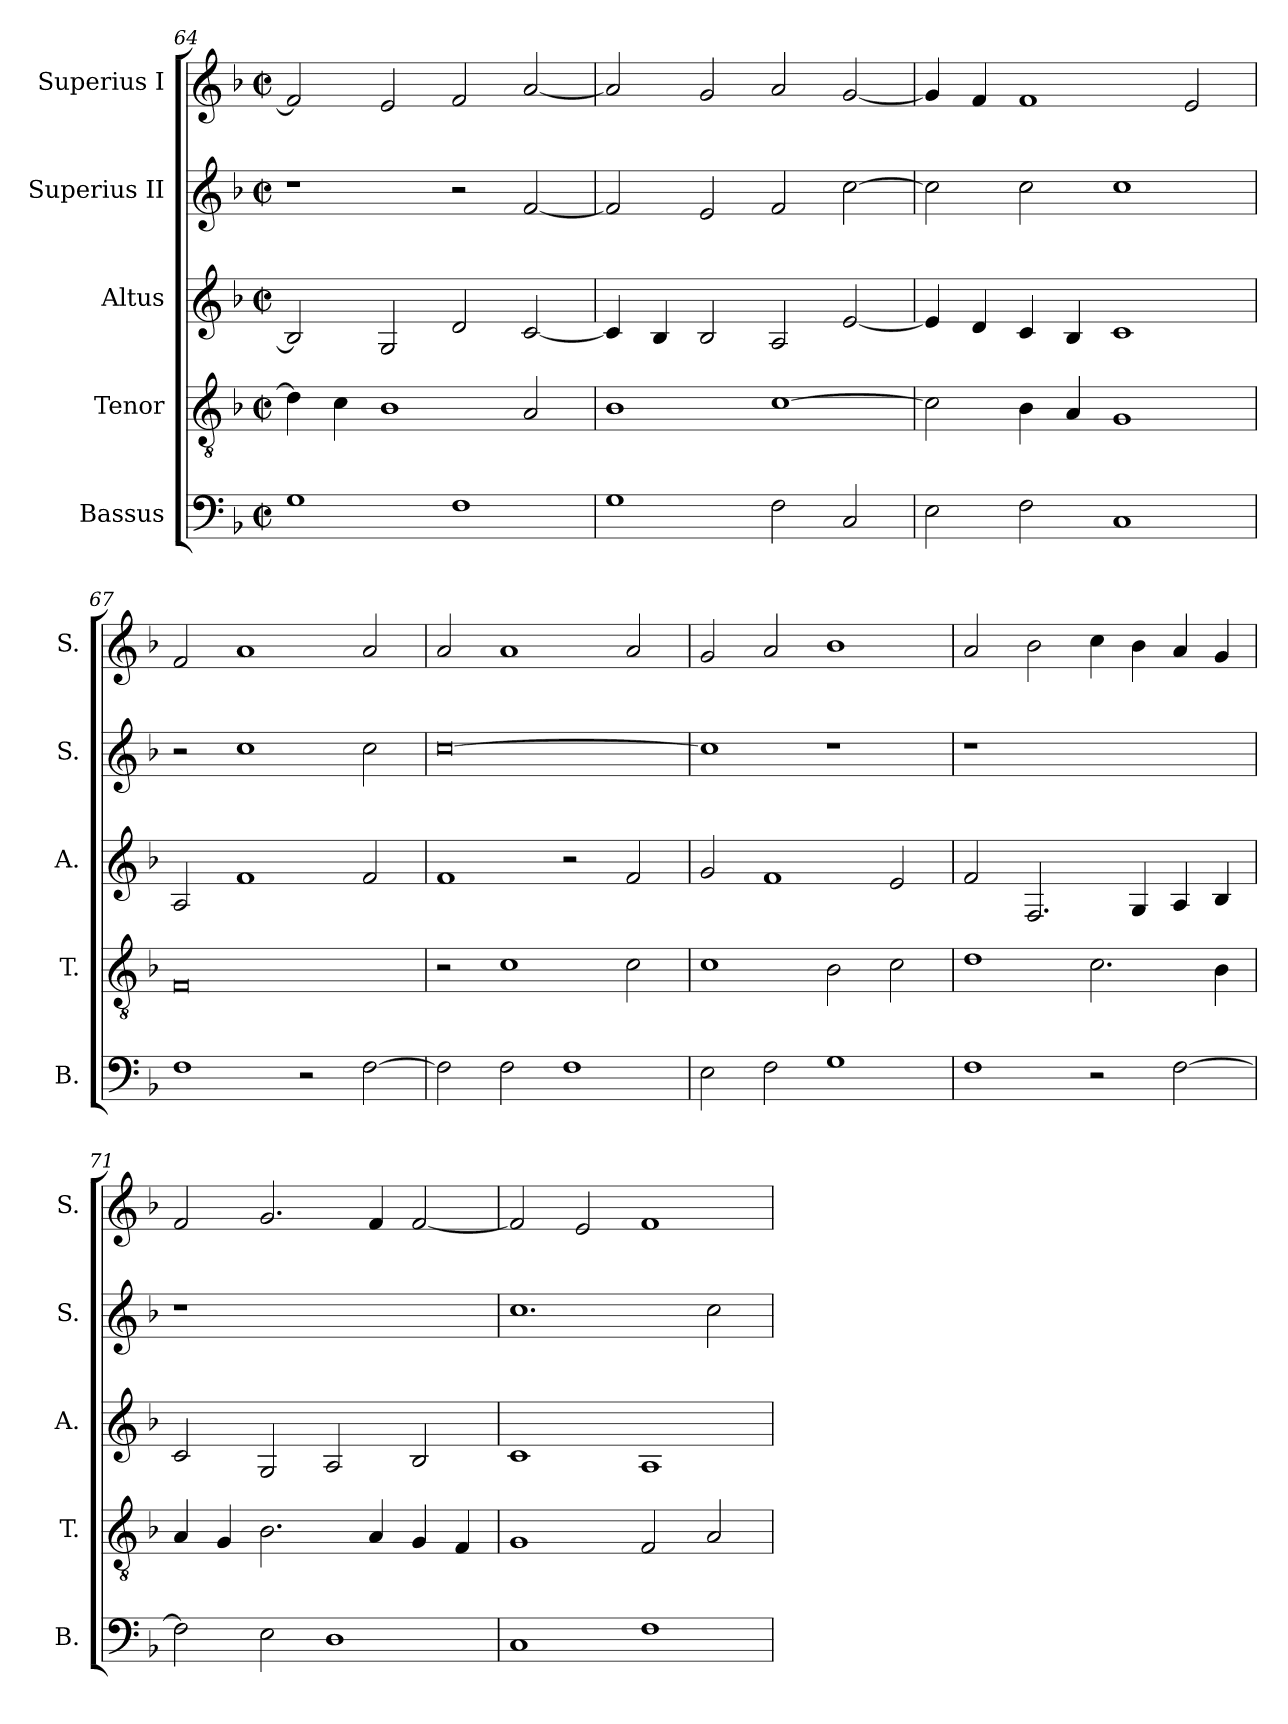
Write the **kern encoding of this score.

**kern	**kern	**kern	**kern	**kern
*part5	*part4	*part3	*part2	*part1
*staff5	*staff4	*staff3	*staff2	*staff1
*I"Bassus	*I"Tenor	*I"Altus	*I"Superius II	*I"Superius I
*I'B.	*I'T.	*I'A.	*I'S.	*I'S.
!!LO:LB:g=z
*clefF4	*clefGv2	*clefG2	*clefG2	*clefG2
*	*ITrd7c12	*	*	*
*k[b-]	*k[b-]	*k[b-]	*k[b-]	*k[b-]
*F:	*F:	*F:	*F:	*F:
*M2/2	*M2/2	*M2/2	*M2/2	*M2/2
*met(c|)	*met(c|)	*met(c|)	*met(c|)	*met(c|)
=64	=64	=64	=64	=64
1Gi	4Di\]	2B-i/]	1r	2fi/]
.	4Ci\	.	.	.
.	1BB-i	2Gi/	.	2ei/
1Fi	.	2di/	2r	2fi/
.	2AAi/	[<2ci/	[<2fi/	[<2ai/
=65	=65	=65	=65	=65
1Gi	1BB-i	4ci/]	2fi/]	2ai/]
.	.	4B-i/	.	.
.	.	2B-i/	2ei/	2gi/
2Fi\	[>1Ci	2Ai/	2fi/	2ai/
2Ci/	.	[<2ei/	[>2cci\	[<2gi/
=66	=66	=66	=66	=66
2Ei\	2Ci\]	4ei/]	2cci\]	4gi/]
.	.	4di/	.	4fi/
2Fi\	4BB-i\	4ci/	2cci\	1fi
.	4AAi/	4B-i/	.	.
1Ci	1GGi	1ci	1cci	.
.	.	.	.	2ei/
=67	=67	=67	=67	=67
1Fi	0FFi	2Ai/	2r	2fi/
.	.	1fi	1cci	1ai
2r	.	.	.	.
[>2Fi\	.	2fi/	2cci\	2ai/
=68	=68	=68	=68	=68
2Fi\]	2r	1fi	[>0cci	2ai/
2Fi\	1Ci	.	.	1ai
1Fi	.	2r	.	.
.	2Ci\	2fi/	.	2ai/
!!LO:PB:g=z
=69	=69	=69	=69	=69
2Ei\	1Ci	2gi/	1cci]	2gi/
2Fi\	.	1fi	.	2ai/
1Gi	2BB-i\	.	1r	1b-i
.	2Ci\	2ei/	.	.
=70	=70	=70	=70	=70
!	!	!	!LO:N:vis=1	!
1Fi	1Di	2fi/	1r	2ai/
.	.	2.Fi/	.	2b-i\
2r	2.Ci\	.	1ryy	4cci\
.	.	4Gi/	.	4b-i\
[>2Fi\	.	4Ai/	.	4ai/
.	4BB-i\	4B-i/	.	4gi/
=71	=71	=71	=71	=71
!	!	!	!LO:N:vis=1	!
2Fi\]	4AAi/	2ci/	1r	2fi/
.	4GGi/	.	.	.
2Ei\	2.BB-i\	2Gi/	.	2.gi/
1Di	.	2Ai/	1ryy	.
.	4AAi/	.	.	4fi/
.	4GGi/	2B-i/	.	[<2fi/
.	4FFi/	.	.	.
=72	=72	=72	=72	=72
1Ci	1GGi	1ci	1.cci	2fi/]
.	.	.	.	2ei/
1Fi	2FFi/	1Ai	.	1fi
.	2AAi/	.	2cci\	.
=	=	=	=	=
*-	*-	*-	*-	*-
